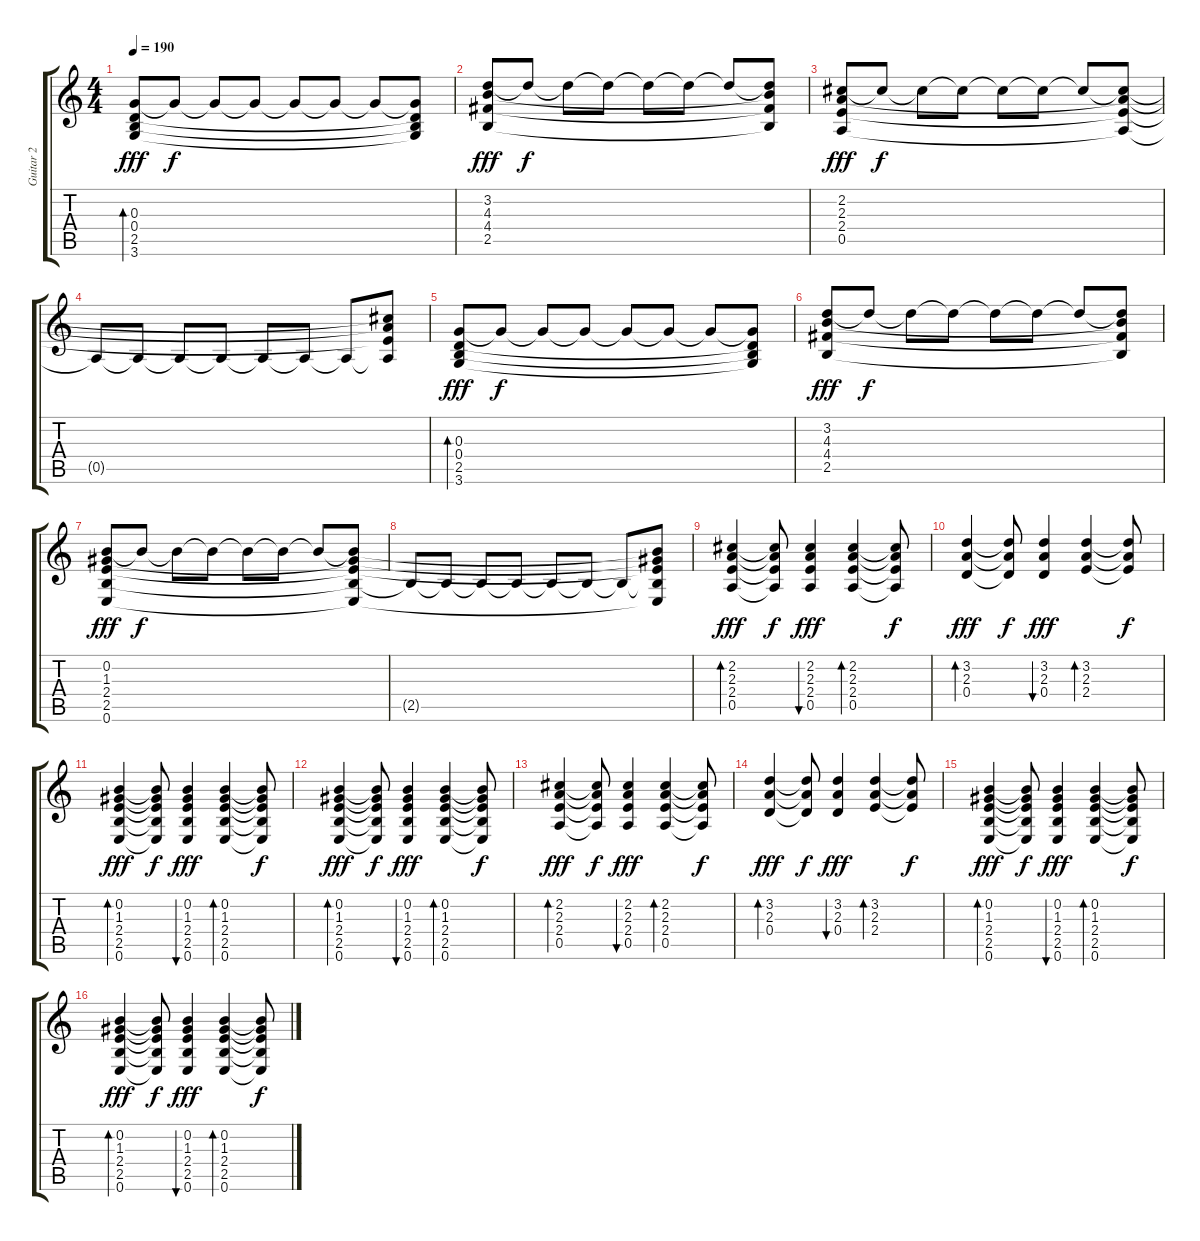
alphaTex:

\track ("Guitar 2" "Guitar 2") {instrument acousticguitarsteel}
\staff {score tabs}
\tuning (E4 B3 G3 D3 A2 E2) {hide}
\ts (4 4)
\tempo 190
\clef g2
\ks c
(0.3 0.4 2.5 3.6).8{bd 120 dy fff} 0.3{t}.8{dy f} 0.3{t}.8 0.3{t}.8 0.3{t}.8 0.3{t}.8 0.3{t}.8 (0.3{t} 0.4{t} 2.5{t} 3.6{t}).8 |
(3.2 4.3 4.4 2.5).8{dy fff} 3.2{t}.8{dy f} 3.2{t}.8 3.2{t}.8 3.2{t}.8 3.2{t}.8 3.2{t}.8 (3.2{t} 4.3{t} 4.4{t} 2.5{t}).8 |
(2.2 2.3 2.4 0.5).8{dy fff} 2.2{t}.8{dy f} 2.2{t}.8 2.2{t}.8 2.2{t}.8 2.2{t}.8 2.2{t}.8 (2.2{t} 2.3{t} 2.4{t} 0.5{t}).8 |
0.5{t}.8 0.5{t}.8 0.5{t}.8 0.5{t}.8 0.5{t}.8 0.5{t}.8 0.5{t}.8 (2.2{t} 2.3{t} 2.4{t} 0.5{t}).8 |
(0.3 0.4 2.5 3.6).8{bd 120 dy fff} 0.3{t}.8{dy f} 0.3{t}.8 0.3{t}.8 0.3{t}.8 0.3{t}.8 0.3{t}.8 (0.3{t} 0.4{t} 2.5{t} 3.6{t}).8 |
(3.2 4.3 4.4 2.5).8{dy fff} 3.2{t}.8{dy f} 3.2{t}.8 3.2{t}.8 3.2{t}.8 3.2{t}.8 3.2{t}.8 (3.2{t} 4.3{t} 4.4{t} 2.5{t}).8 |
(0.2 1.3 2.4 2.5 0.6).8{dy fff} 0.2{t}.8{dy f} 0.2{t}.8 0.2{t}.8 0.2{t}.8 0.2{t}.8 0.2{t}.8 (0.2{t} 1.3{t} 2.4{t} 2.5{t} 0.6{t}).8 |
2.5{t}.8 2.5{t}.8 2.5{t}.8 2.5{t}.8 2.5{t}.8 2.5{t}.8 2.5{t}.8 (0.2{t} 1.3{t} 2.4{t} 2.5{t} 0.6{t}).8 |
(2.2 2.3 2.4 0.5).4{bd 60 dy fff} (2.2{t} 2.3{t} 2.4{t} 0.5{t}).8{dy f} (2.2 2.3 2.4 0.5).4{bu 60 dy fff} (2.2 2.3 2.4 0.5).4{bd 60} (2.2{t} 2.3{t} 2.4{t} 0.5{t}).8{dy f} |
(3.2 2.3 0.4).4{bd 60 dy fff} (3.2{t} 2.3{t} 0.4{t}).8{dy f} (3.2 2.3 0.4).4{bu 60 dy fff} (3.2 2.3 2.4).4{bd 60} (3.2{t} 2.3{t} 2.4{t}).8{dy f} |
(0.2 1.3 2.4 2.5 0.6).4{bd 60 dy fff} (0.2{t} 1.3{t} 2.4{t} 2.5{t} 0.6{t}).8{dy f} (0.2 1.3 2.4 2.5 0.6).4{bu 60 dy fff} (0.2 1.3 2.4 2.5 0.6).4{bd 60} (0.2{t} 1.3{t} 2.4{t} 2.5{t} 0.6{t}).8{dy f} |
(0.2 1.3 2.4 2.5 0.6).4{bd 60 dy fff} (0.2{t} 1.3{t} 2.4{t} 2.5{t} 0.6{t}).8{dy f} (0.2 1.3 2.4 2.5 0.6).4{bu 60 dy fff} (0.2 1.3 2.4 2.5 0.6).4{bd 60} (0.2{t} 1.3{t} 2.4{t} 2.5{t} 0.6{t}).8{dy f} |
(2.2 2.3 2.4 0.5).4{bd 60 dy fff} (2.2{t} 2.3{t} 2.4{t} 0.5{t}).8{dy f} (2.2 2.3 2.4 0.5).4{bu 60 dy fff} (2.2 2.3 2.4 0.5).4{bd 60} (2.2{t} 2.3{t} 2.4{t} 0.5{t}).8{dy f} |
(3.2 2.3 0.4).4{bd 60 dy fff} (3.2{t} 2.3{t} 0.4{t}).8{dy f} (3.2 2.3 0.4).4{bu 60 dy fff} (3.2 2.3 2.4).4{bd 60} (3.2{t} 2.3{t} 2.4{t}).8{dy f} |
(0.2 1.3 2.4 2.5 0.6).4{bd 60 dy fff} (0.2{t} 1.3{t} 2.4{t} 2.5{t} 0.6{t}).8{dy f} (0.2 1.3 2.4 2.5 0.6).4{bu 60 dy fff} (0.2 1.3 2.4 2.5 0.6).4{bd 60} (0.2{t} 1.3{t} 2.4{t} 2.5{t} 0.6{t}).8{dy f} |
(0.2 1.3 2.4 2.5 0.6).4{bd 60 dy fff} (0.2{t} 1.3{t} 2.4{t} 2.5{t} 0.6{t}).8{dy f} (0.2 1.3 2.4 2.5 0.6).4{bu 60 dy fff} (0.2 1.3 2.4 2.5 0.6).4{bd 60} (0.2{t} 1.3{t} 2.4{t} 2.5{t} 0.6{t}).8{dy f}
